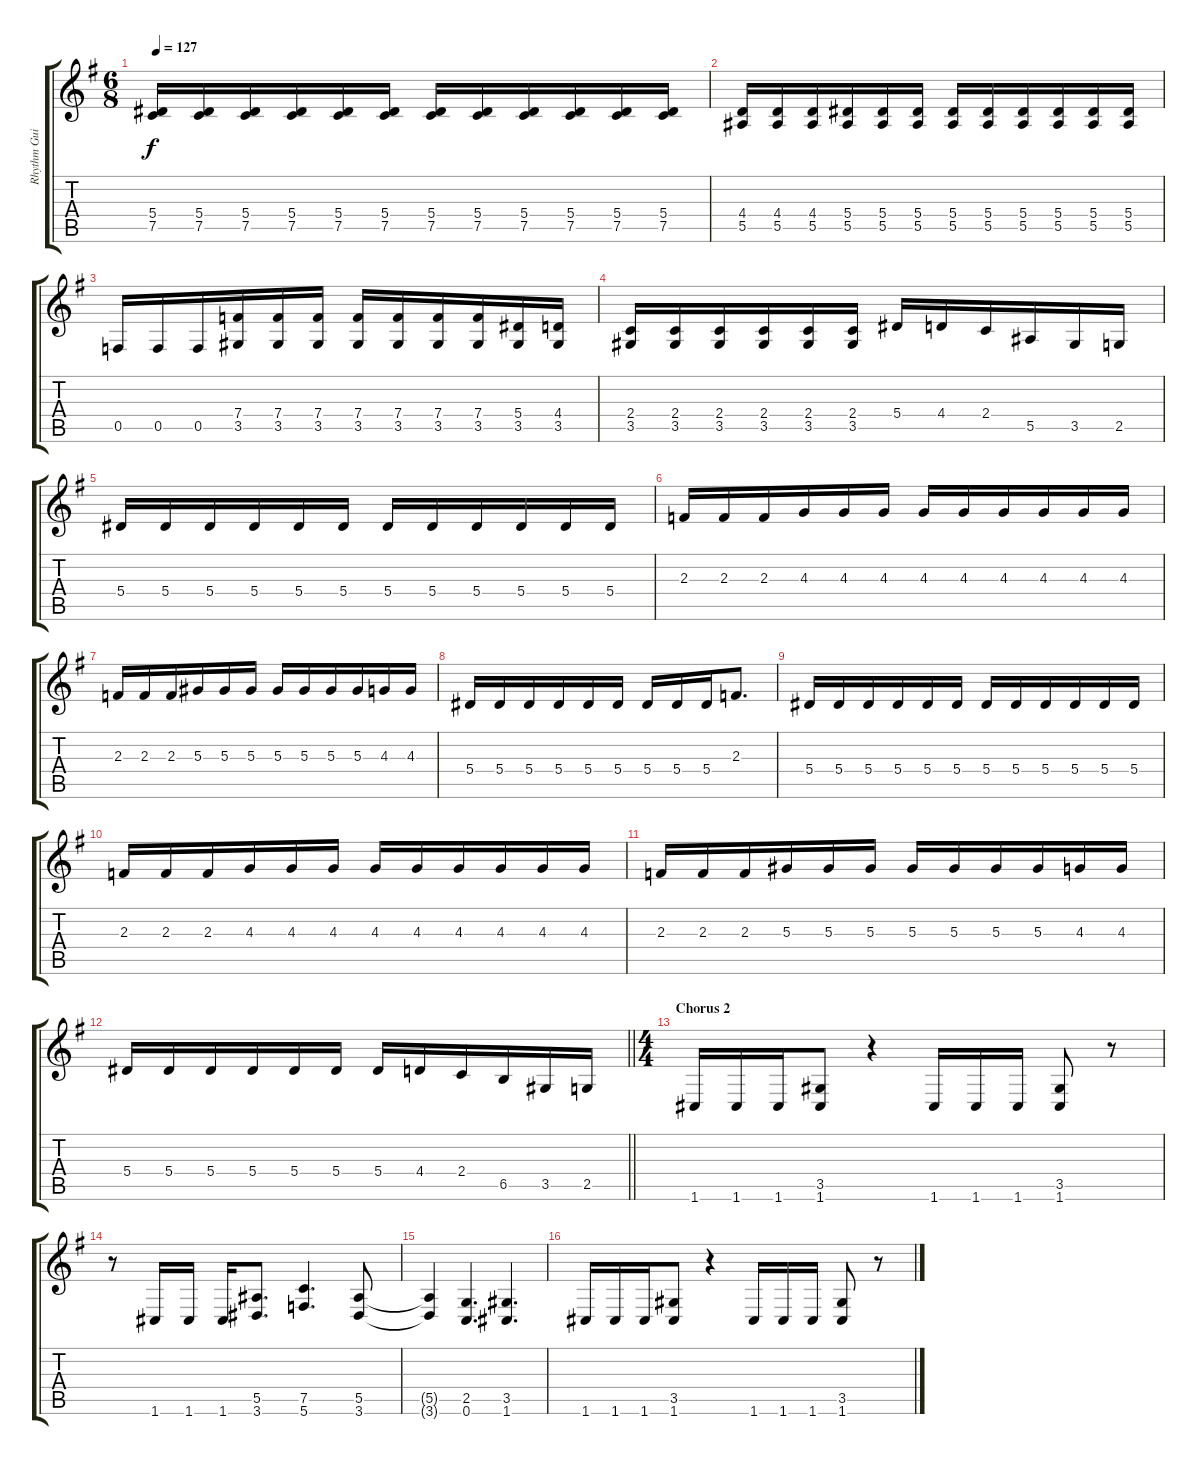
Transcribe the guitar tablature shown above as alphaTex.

\track ("Rhythm Guitar" "Rhythm Gui") {instrument overdrivenguitar}
\staff {score tabs}
\tuning (C4 G3 Eb3 Bb2 F2 C2) {hide}
\ts (6 8)
\tempo 127
\clef g2
\ks g
(5.4 7.5).16{dy f} (5.4 7.5).16 (5.4 7.5).16 (5.4 7.5).16 (5.4 7.5).16 (5.4 7.5).16 (5.4 7.5).16 (5.4 7.5).16 (5.4 7.5).16 (5.4 7.5).16 (5.4 7.5).16 (5.4 7.5).16 |
(4.4 5.5).16 (4.4 5.5).16 (4.4 5.5).16 (5.4 5.5).16 (5.4 5.5).16 (5.4 5.5).16 (5.4 5.5).16 (5.4 5.5).16 (5.4 5.5).16 (5.4 5.5).16 (5.4 5.5).16 (5.4 5.5).16 |
0.5.16 0.5.16 0.5.16 (7.4 3.5).16 (7.4 3.5).16 (7.4 3.5).16 (7.4 3.5).16 (7.4 3.5).16 (7.4 3.5).16 (7.4 3.5).16 (5.4 3.5).16 (4.4 3.5).16 |
(2.4 3.5).16 (2.4 3.5).16 (2.4 3.5).16 (2.4 3.5).16 (2.4 3.5).16 (2.4 3.5).16 5.4.16 4.4.16 2.4.16 5.5.16 3.5.16 2.5.16 |
5.4.16 5.4.16 5.4.16 5.4.16 5.4.16 5.4.16 5.4.16 5.4.16 5.4.16 5.4.16 5.4.16 5.4.16 |
2.3.16 2.3.16 2.3.16 4.3.16 4.3.16 4.3.16 4.3.16 4.3.16 4.3.16 4.3.16 4.3.16 4.3.16 |
2.3.16 2.3.16 2.3.16 5.3.16 5.3.16 5.3.16 5.3.16 5.3.16 5.3.16 5.3.16 4.3.16 4.3.16 |
5.4.16 5.4.16 5.4.16 5.4.16 5.4.16 5.4.16 5.4.16 5.4.16 5.4.16 2.3.8{d} |
5.4.16 5.4.16 5.4.16 5.4.16 5.4.16 5.4.16 5.4.16 5.4.16 5.4.16 5.4.16 5.4.16 5.4.16 |
2.3.16 2.3.16 2.3.16 4.3.16 4.3.16 4.3.16 4.3.16 4.3.16 4.3.16 4.3.16 4.3.16 4.3.16 |
2.3.16 2.3.16 2.3.16 5.3.16 5.3.16 5.3.16 5.3.16 5.3.16 5.3.16 5.3.16 4.3.16 4.3.16 |
\barLineRight lightlight
5.4.16 5.4.16 5.4.16 5.4.16 5.4.16 5.4.16 5.4.16 4.4.16 2.4.16 6.5.16 3.5.16 2.5.16 |
\ts (4 4)
\section ("" "Chorus 2")
1.6.16 1.6.16 1.6.16 (3.5 1.6).8 r.4 1.6.16 1.6.16 1.6.16 (3.5 1.6).8 r.8 |
r.8 1.6.16 1.6.16 1.6.16 (5.5 3.6).8{d} (7.5 5.6).4{d} (5.5 3.6).8 |
(5.5{t} 3.6{t}).4 (2.5 0.6).4{d} (3.5 1.6).4{d} |
1.6.16 1.6.16 1.6.16 (3.5 1.6).8 r.4 1.6.16 1.6.16 1.6.16 (3.5 1.6).8 r.8
